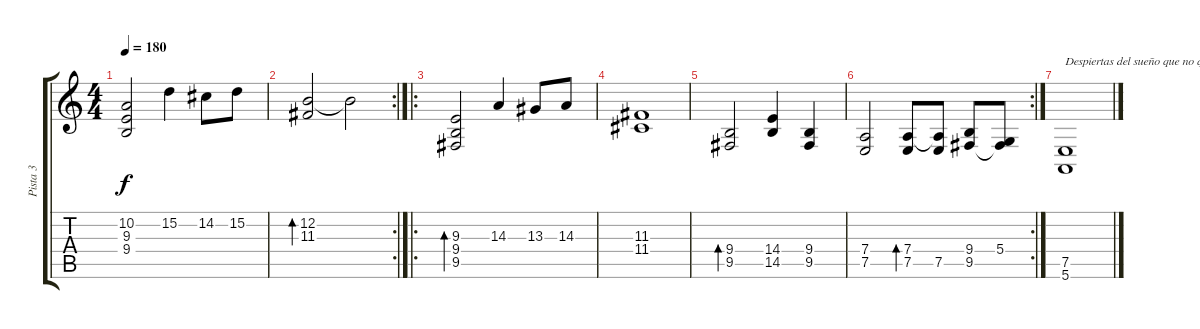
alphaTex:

\track ("Pista 3" "Pista 3") {instrument acousticgrandpiano}
\staff {score tabs}
\tuning (E4 B3 G3 D3 A2 E2) {hide}
\ts (4 4)
\tempo 180
\clef g2
\ks c
(10.2 9.3 9.4).2{dy f} 15.2.4 14.2.8 15.2.8 |
\rc 2
(12.2 11.3).2{bd 480} 12.2{t}.2 |
\ro
(9.3 9.4 9.5).2{bd 240} 14.3.4 13.3.8 14.3.8 |
(11.3 11.4).1 |
(9.4 9.5).2{bd 480} (14.4 14.5).4 (9.4 9.5).4 |
\rc 2
(7.4 7.5).2 (7.4 7.5).8{bd 480} (7.4{t} 7.5).8 (9.4 9.5).8 (5.4 9.5{t}).8 |
(7.5 5.6).1{txt "Despiertas del sueño que no quieres dejar"}
